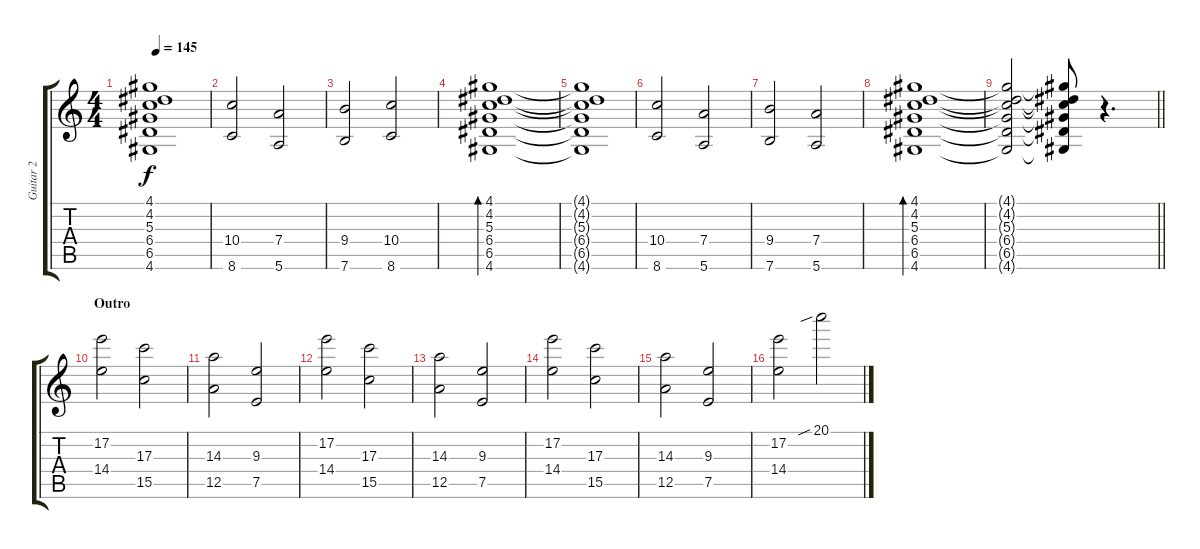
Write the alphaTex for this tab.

\track ("Guitar 2" "Guitar 2") {instrument overdrivenguitar}
\staff {score tabs}
\tuning (E4 B3 G3 D3 A2 E2) {hide}
\ts (4 4)
\tempo 145
\clef g2
\ks c
(4.1{t} 4.2{t} 5.3{t} 6.4{t} 6.5{t} 4.6{t}).1{dy f} |
(10.4 8.6).2 (7.4 5.6).2 |
(9.4 7.6).2 (10.4 8.6).2 |
(4.1 4.2 5.3 6.4 6.5 4.6).1{bd 60} |
(4.1{t} 4.2{t} 5.3{t} 6.4{t} 6.5{t} 4.6{t}).1 |
(10.4 8.6).2 (7.4 5.6).2 |
(9.4 7.6).2 (7.4 5.6).2 |
(4.1 4.2 5.3 6.4 6.5 4.6).1{bd 60} |
\barLineRight lightlight
(4.1{t} 4.2{t} 5.3{t} 6.4{t} 6.5{t} 4.6{t}).2 (4.1{t} 4.2{t} 5.3{t} 6.4{t} 6.5{t} 4.6{t}).8 r.4{d} |
\section ("" "Outro")
(17.2 14.4).2 (17.3 15.5).2 |
(14.3 12.5).2 (9.3 7.5).2 |
(17.2 14.4).2 (17.3 15.5).2 |
(14.3 12.5).2 (9.3 7.5).2 |
(17.2 14.4).2 (17.3 15.5).2 |
(14.3 12.5).2 (9.3 7.5).2 |
(17.2 14.4).2 20.1{sib}.2
